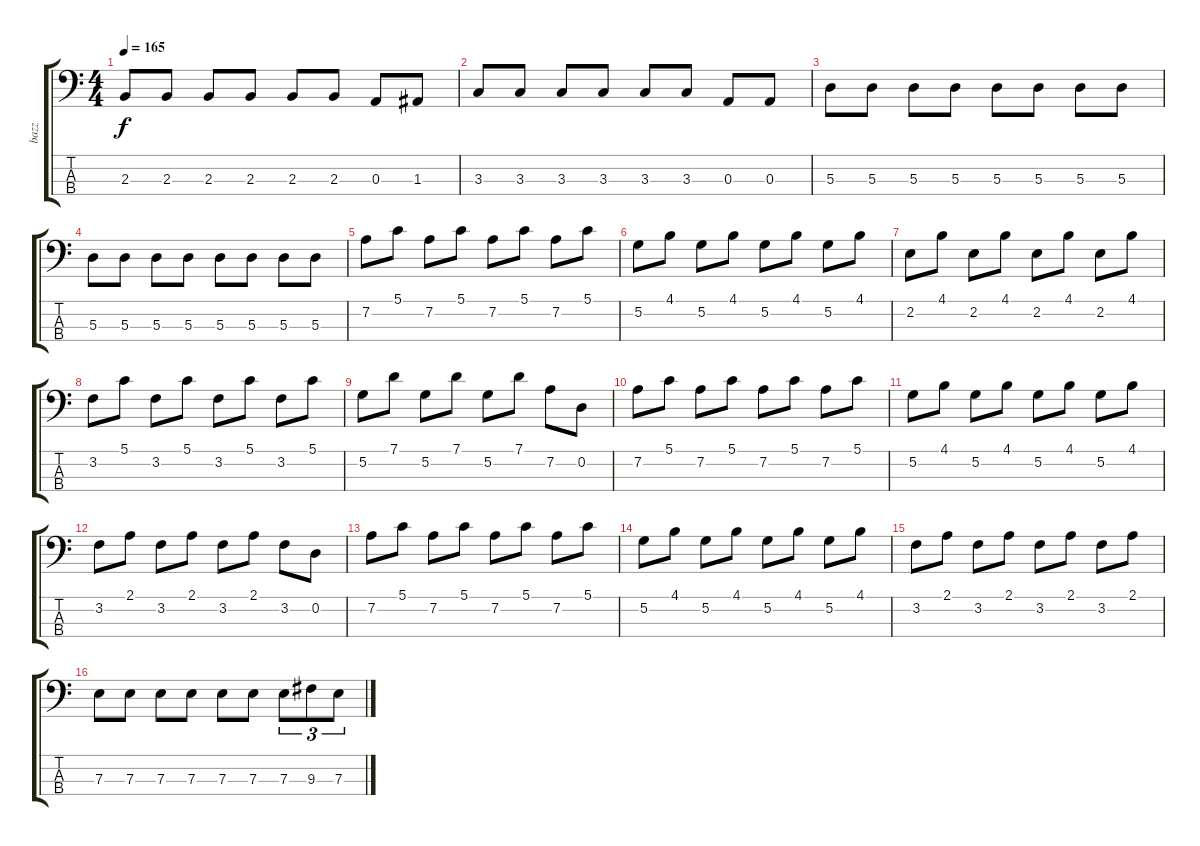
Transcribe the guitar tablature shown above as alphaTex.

\track ("bazz" "bazz") {instrument electricbassfinger}
\staff {score tabs}
\tuning (G2 D2 A1 E1) {hide}
\ts (4 4)
\tempo 165
\clef f4
\ks c
2.3.8{dy f} 2.3.8 2.3.8 2.3.8 2.3.8 2.3.8 0.3.8 1.3.8 |
3.3.8 3.3.8 3.3.8 3.3.8 3.3.8 3.3.8 0.3.8 0.3.8 |
5.3.8 5.3.8 5.3.8 5.3.8 5.3.8 5.3.8 5.3.8 5.3.8 |
5.3.8 5.3.8 5.3.8 5.3.8 5.3.8 5.3.8 5.3.8 5.3.8 |
7.2.8 5.1.8 7.2.8 5.1.8 7.2.8 5.1.8 7.2.8 5.1.8 |
5.2.8 4.1.8 5.2.8 4.1.8 5.2.8 4.1.8 5.2.8 4.1.8 |
2.2.8 4.1.8 2.2.8 4.1.8 2.2.8 4.1.8 2.2.8 4.1.8 |
3.2.8 5.1.8 3.2.8 5.1.8 3.2.8 5.1.8 3.2.8 5.1.8 |
5.2.8 7.1.8 5.2.8 7.1.8 5.2.8 7.1.8 7.2.8 0.2.8 |
7.2.8 5.1.8 7.2.8 5.1.8 7.2.8 5.1.8 7.2.8 5.1.8 |
5.2.8 4.1.8 5.2.8 4.1.8 5.2.8 4.1.8 5.2.8 4.1.8 |
3.2.8 2.1.8 3.2.8 2.1.8 3.2.8 2.1.8 3.2.8 0.2.8 |
7.2.8 5.1.8 7.2.8 5.1.8 7.2.8 5.1.8 7.2.8 5.1.8 |
5.2.8 4.1.8 5.2.8 4.1.8 5.2.8 4.1.8 5.2.8 4.1.8 |
3.2.8 2.1.8 3.2.8 2.1.8 3.2.8 2.1.8 3.2.8 2.1.8 |
7.3.8 7.3.8 7.3.8 7.3.8 7.3.8 7.3.8 7.3.8{tu (3 2)} 9.3.8{tu (3 2)} 7.3.8{tu (3 2)}
